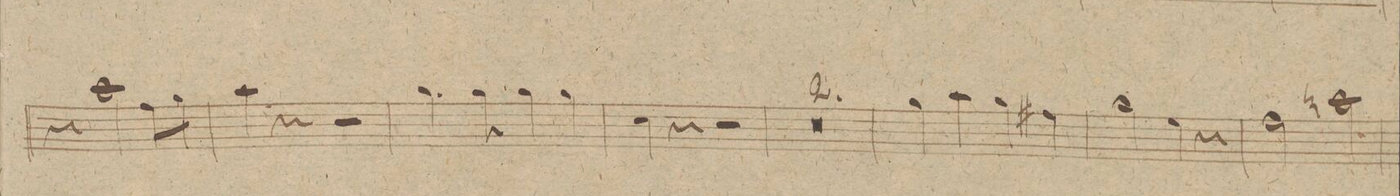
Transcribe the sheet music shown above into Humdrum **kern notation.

**kern	**dynam
*I"Fagotto. 1mo	*
*clefF4	*
*k[f#c#g#]	*
*met(c|)	*
*M2/2	*
4r	.
2c#\	.
8A\L	.
8B\J	.
=16	=16
4c#\	.
4r	.
2r	.
=17	=17
4.B\	.
8B\	.
4B\	.
4B\	.
=18	=18
4E\	.
4r	.
2r	.
=19	=19
0r	.
=20	=20
=21	=21
4B\	.
4c#\	.
4B\	.
4A#X\	.
=22	=22
2B\	.
4G#\	.
4r	.
=23	=23
2A\	.
2cn\	.
=24	=24
*-	*-
